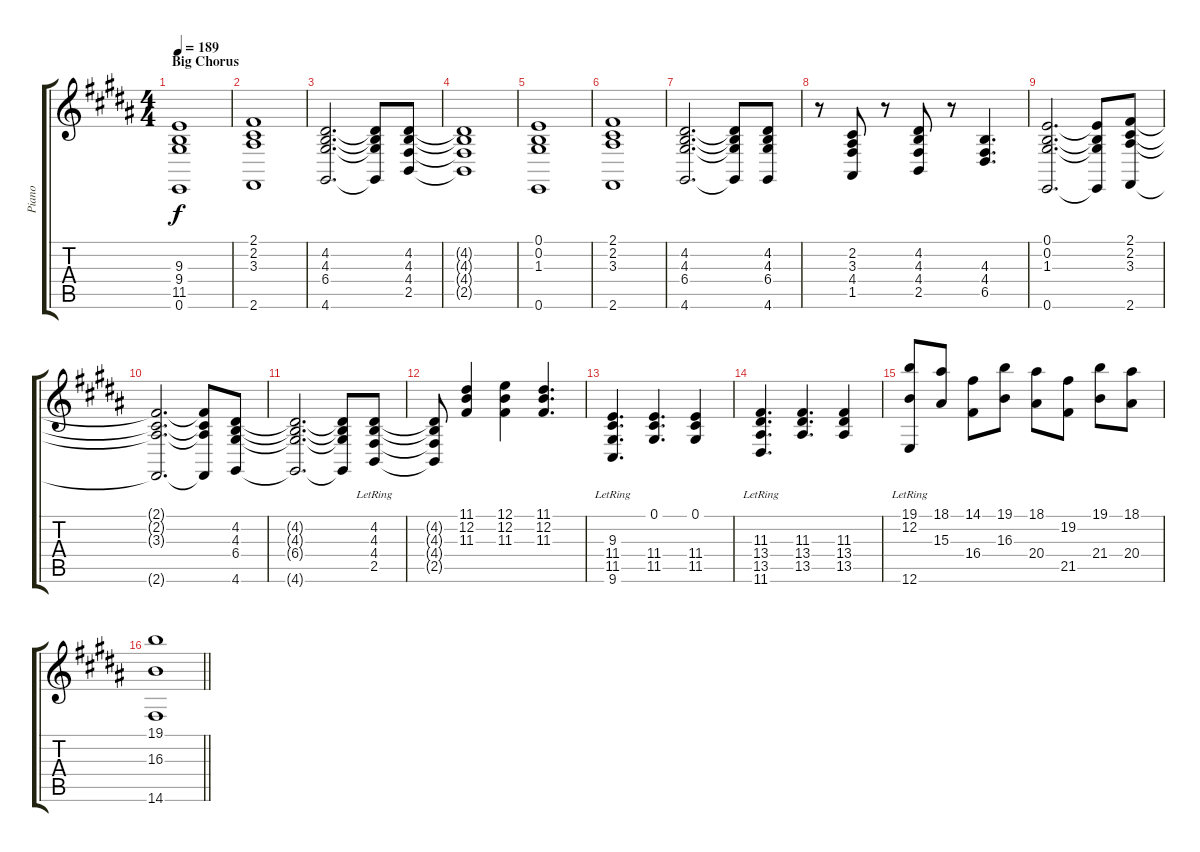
\track ("Piano" "Piano") {instrument acousticgrandpiano}
\staff {score tabs}
\tuning (E4 B3 G3 D3 A2 E2) {hide}
\ts (4 4)
\section ("" "Big Chorus")
\tempo 189
\clef g2
\ks b
(9.3 9.4 11.5 0.6).1{dy f} |
(2.1 2.2 3.3 2.6).1 |
(4.2 4.3 6.4 4.6).2{d} (4.2{t} 4.3{t} 6.4{t} 4.6{t}).8 (4.2 4.3 4.4 2.5).8 |
(4.2{t} 4.3{t} 4.4{t} 2.5{t}).1 |
(0.1 0.2 1.3 0.6).1 |
(2.1 2.2 3.3 2.6).1 |
(4.2 4.3 6.4 4.6).2{d} (4.2{t} 4.3{t} 6.4{t} 4.6{t}).8 (4.2 4.3 6.4 4.6).8 |
r.8 (2.2 3.3 4.4 1.5).8 r.8 (4.2 4.3 4.4 2.5).8 r.8 (4.3 4.4 6.5).4{d} |
(0.1 0.2 1.3 0.6).2{d} (0.1{t} 0.2{t} 1.3{t} 0.6{t}).8 (2.1 2.2 3.3 2.6).8 |
(2.1{t} 2.2{t} 3.3{t} 2.6{t}).2{d} (2.1{t} 2.2{t} 3.3{t} 2.6{t}).8 (4.2 4.3 6.4 4.6).8 |
(4.2{t} 4.3{t} 6.4{t} 4.6{t}).2{d} (4.2{t} 4.3{t} 6.4{t} 4.6{t}).8 (4.2 4.3 4.4 2.5{lr}).8 |
(4.2{t} 4.3{t} 4.4{t} 2.5{t}).8 (11.1 12.2 11.3).4 (12.1 12.2 11.3).4 (11.1 12.2 11.3).4{d} |
(9.3 11.4 11.5 9.6{lr}).4{d} (0.1 11.4 11.5).4{d} (0.1 11.4 11.5).4 |
(11.3 13.4 13.5 11.6{lr}).4{d} (11.3 13.4 13.5).4{d} (11.3 13.4 13.5).4 |
(19.1 12.2 12.6{lr}).8 (18.1 15.3).8 (14.1 16.4).8 (19.1 16.3).8 (18.1 20.4).8 (19.2 21.5).8 (19.1 21.4).8 (18.1 20.4).8 |
\barLineRight lightlight
(19.1 16.3 14.6).1
